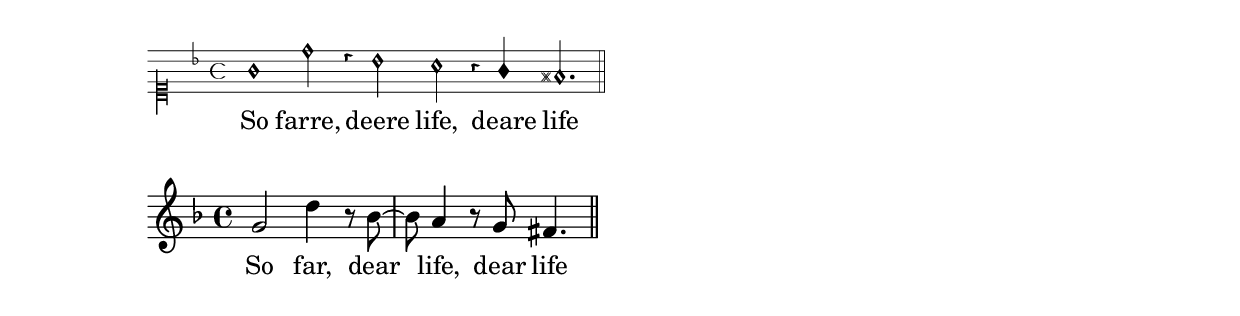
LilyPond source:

%% DO NOT EDIT this file manually; it is automatically
%% generated from LSR http://lsr.di.unimi.it
%% Make any changes in LSR itself, or in Documentation/snippets/new/ ,
%% and then run scripts/auxiliar/makelsr.py
%%
%% This file is in the public domain.
\version "2.19.22"

\header {
  lsrtags = "ancient-notation, vocal-music"

  texidoc = "
By using tags, it's possible to use the same music to produce both
mensural and modern music.  In this snippet, a function @code{menrest}
is introduced, allowing mensural rests to be pitched as in the
original, but with modern rests in the standard staff position.  Tags
are used to produce different types of bar line at the end of the
music, but tags can also be used where other differences are needed:
for example using @qq{whole measure rests} (R1, R\\breve etc.) in
modern music, but normal rests (r1, r\\breve, etc.) in the mensural
version.  Note that converting mensural music to its modern equivalent
is usually referred to as @code{transcription}.

"
  doctitle = "Using tags to produce mensural and modern music from the same source"
} % begin verbatim

menrest = #(define-music-function (note)
  (ly:music?)
#{
    \tag #'mens $(make-music 'RestEvent note)
    \tag #'mod $(make-music 'RestEvent note 'pitch '())
#})

MensStyle = {
  \autoBeamOff
  \override NoteHead #'style = #'petrucci
  \override Score.BarNumber #'transparent = ##t
  \override Stem.neutral-direction = #up
}

finalis = {
  \once \override BreathingSign.stencil = #ly:breathing-sign::finalis
  \once \override BreathingSign.Y-offset = #0
  \once \override BreathingSign.minimum-X-extent = #'(-1.0 . 0.0)
  \once \override BreathingSign.minimum-Y-extent = #'(-2.5 . 2.5)

  \breathe
}

Music = \relative c'' {
  \set Score.tempoHideNote = ##t
  \key f \major
  \time 4/4
  g1 d'2 \menrest bes4 bes2 a2 r4 g4 fis2.
  \tag #'mens { \finalis }
  \tag #'mod { \bar "||" }
}

MenLyr = \lyricmode { So farre, deere life, deare life }
ModLyr = \lyricmode { So far, dear life, dear life }

\score {
  \keepWithTag #'mens {
    <<
      \new MensuralStaff
      {
        \new MensuralVoice = Cantus \clef "mensural-c1" \MensStyle \Music
      }
      \new Lyrics \lyricsto Cantus \MenLyr
    >>
  }
}

\score {
  \keepWithTag #'mod {
    \new ChoirStaff <<
      \new Staff
      {
        \new Voice = Sop \with {
          \remove "Note_heads_engraver"
          \consists "Completion_heads_engraver"
          \remove "Rest_engraver"
          \consists "Completion_rest_engraver" }
        {
          \shiftDurations #1 #0 { \autoBeamOff \Music }
        }
      }
      \new Lyrics \lyricsto Sop \ModLyr
    >>
  }
}
